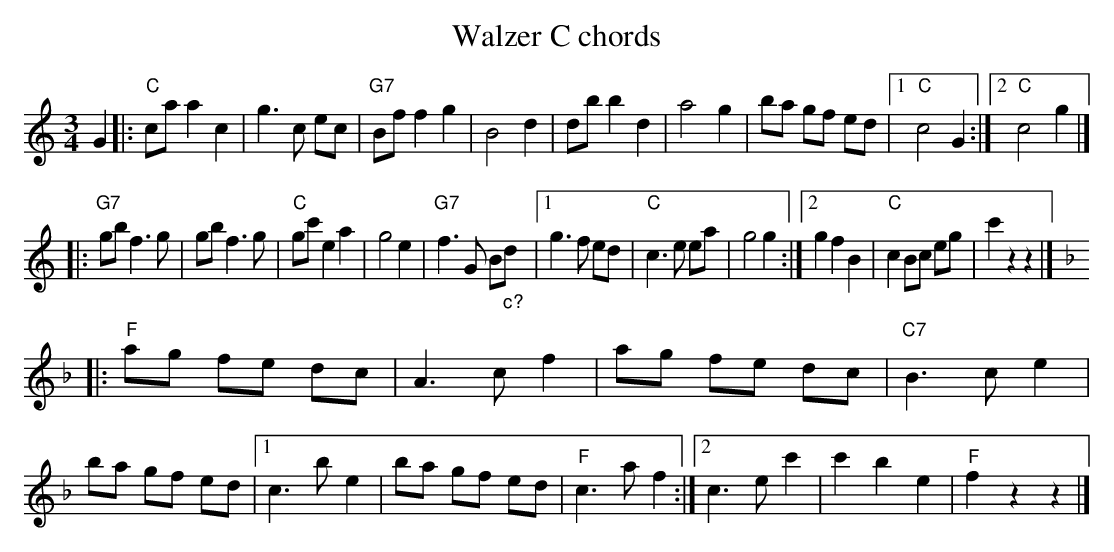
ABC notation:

X:1
T:Walzer C chords
M:3/4
L:1/8
K:C %%MIDI gchordon
G2 |: "C"ca a2 c2 | g3 c ec | "G7"Bf f2 g2 | B4 d2 | db b2 d2 | a4 g2 | ba gf ed |1 "C"c4 G2 :|2 "C"c4 g2 |]
|: "G7"gb f3 g | gb f3 g | "C"gc' e2 a2 | g4 e2 | "G7"f3 G B"_c?"d |1 g3 f ed | "C"c3 e ea | g4 g2 :|2 g2 f2 B2 | "C"c2 Bc eg | c'2 z2 z2 |]
K:F
|: "F"ag fe dc | A3 c f2 | ag fe dc | "C7"B3 c e2 | ba gf ed |1 c3 b e2 | ba gf ed | "F"c3 a f2 :|2 c3 e c'2 | c'2 b2 e2 | "F"f2 z2 z2 |]
